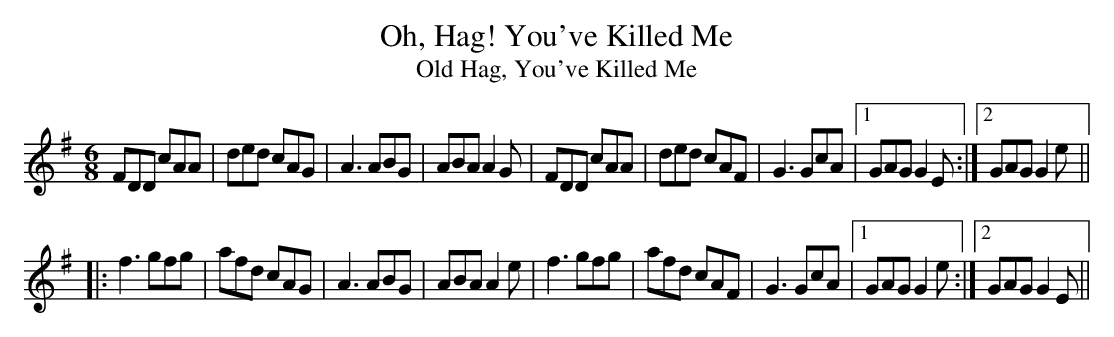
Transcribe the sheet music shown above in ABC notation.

X:1
T:Oh, Hag! You've Killed Me
T:Old Hag, You've Killed Me
M:6/8
K:Dmix
FDD cAA|ded cAG|A3 ABG|ABA A2G|FDD cAA|ded cAF|G3 GcA|1 GAG G2E:|2 GAG G2e||
|:f3 gfg|afd cAG|A3 ABG|ABA A2e|f3 gfg|afd cAF|G3 GcA|1 GAG G2e:|2 GAG G2E||
